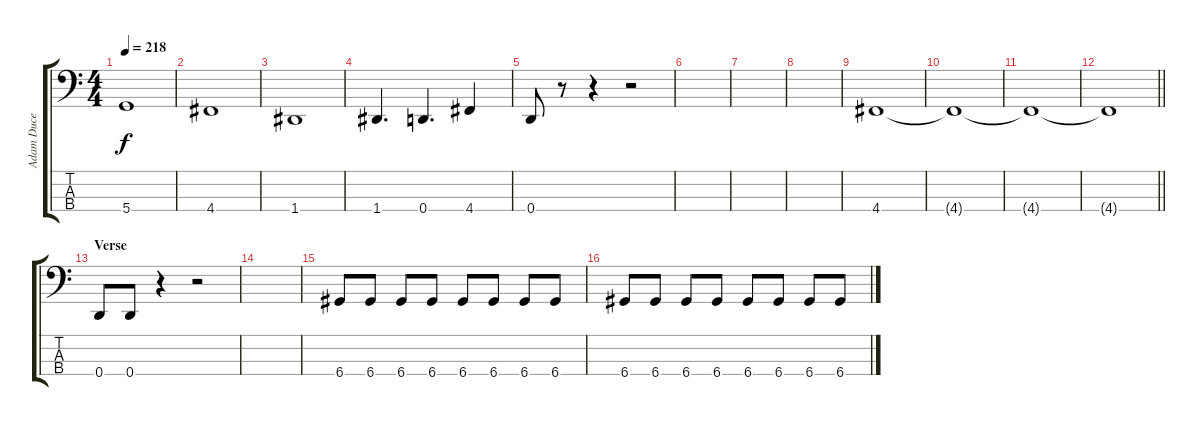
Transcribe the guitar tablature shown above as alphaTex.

\track ("Adam Duce" "Adam Duce") {instrument electricbasspick}
\staff {score tabs}
\tuning (F2 C2 G1 D1) {hide}
\ts (4 4)
\tempo 218
\clef f4
\ks c
5.4.1{dy f} |
4.4.1 |
1.4.1 |
1.4.4{d} 0.4.4{d} 4.4.4 |
0.4.8 r.8 r.4 r.2 |
|
|
|
4.4.1 |
4.4{t}.1 |
4.4{t}.1 |
\barLineRight lightlight
4.4{t}.1 |
\section ("" "Verse")
0.4.8 0.4.8 r.4 r.2 |
|
6.4.8 6.4.8 6.4.8 6.4.8 6.4.8 6.4.8 6.4.8 6.4.8 |
6.4.8 6.4.8 6.4.8 6.4.8 6.4.8 6.4.8 6.4.8 6.4.8
